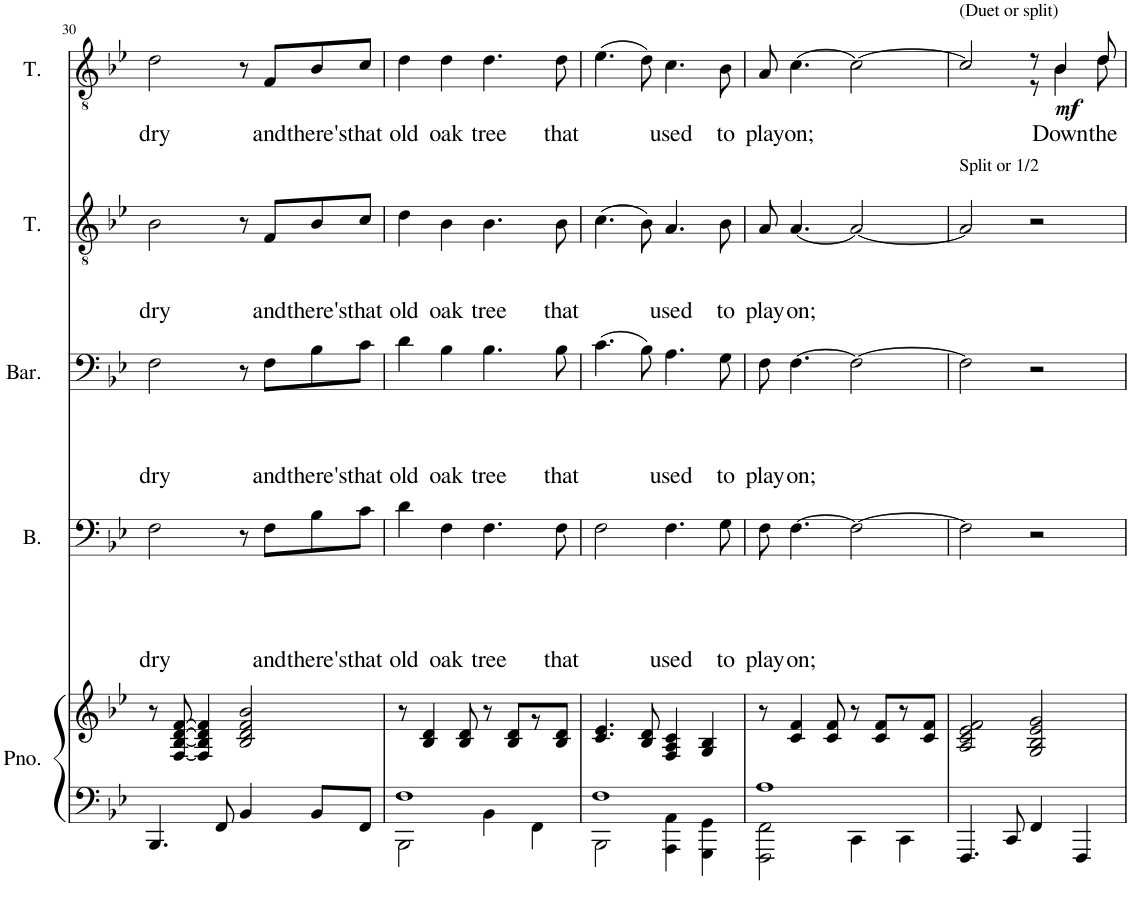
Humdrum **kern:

**kern	**kern	**kern	**text	**text	**text	**text	**kern	**text	**text	**text	**kern	**text	**text	**kern	**text	**dynam
*part5	*part5	*part4	*part4	*part4	*part4	*part4	*part3	*part3	*part3	*part3	*part2	*part2	*part2	*part1	*part1	*part1
*staff6	*staff5	*staff4	*staff4	*staff4	*staff4	*staff4	*staff3	*staff3	*staff3	*staff3	*staff2	*staff2	*staff2	*staff1	*staff1	*staff1
*I"Piano	*	*I"Bass	*	*	*	*	*I"Baritone	*	*	*	*I"Tenor	*	*	*I"Tenor	*	*
*I'Pno.	*	*I'B.	*	*	*	*	*I'Bar.	*	*	*	*I'T.	*	*	*I'T.	*	*
!!LO:PB:g=z
*clefF4	*clefG2	*clefF4	*	*	*	*	*clefF4	*	*	*	*clefGv2	*	*	*clefGv2	*	*
*k[b-e-]	*k[b-e-]	*k[b-e-]	*	*	*	*	*k[b-e-]	*	*	*	*k[b-e-]	*	*	*k[b-e-]	*	*
*M4/4	*M4/4	*M4/4	*	*	*	*	*M4/4	*	*	*	*M4/4	*	*	*M4/4	*	*
=30	=30	=30	=30	=30	=30	=30	=30	=30	=30	=30	=30	=30	=30	=30	=30	=30
!	!	!	!	!	!	!LO:LY:b	!	!	!	!LO:LY:b	!	!	!LO:LY:b	!	!LO:LY:b	!
4.BBB-/	8r	2F\	.	.	.	dry	2F\	.	.	dry	2B-\	.	dry	2d\	dry	.
.	[8F/ [8B-/ [8d/ [8f/	.	.	.	.	.	.	.	.	.	.	.	.	.	.	.
.	4F/] 4B-/] 4d/] 4f/]	.	.	.	.	.	.	.	.	.	.	.	.	.	.	.
8FF/	.	.	.	.	.	.	.	.	.	.	.	.	.	.	.	.
4BB-/	2B-/ 2d/ 2f/ 2b-/	8r	.	.	.	.	8r	.	.	.	8r	.	.	8r	.	.
!	!	!	!	!	!	!LO:LY:b	!	!	!	!LO:LY:b	!	!	!LO:LY:b	!	!LO:LY:b	!
.	.	8F\L	.	.	.	and	8F\L	.	.	and	8F/L	.	and	8F/L	and	.
!	!	!	!	!	!	!LO:LY:b	!	!	!	!LO:LY:b	!	!	!LO:LY:b	!	!LO:LY:b	!
8BB-/L	.	8B-\	.	.	.	there's	8B-\	.	.	there's	8B-/	.	there's	8B-/	there's	.
!	!	!	!	!	!	!LO:LY:b	!	!	!	!LO:LY:b	!	!	!LO:LY:b	!	!LO:LY:b	!
8FF/J	.	8c\J	.	.	.	that	8c\J	.	.	that	8c/J	.	that	8c/J	that	.
=31	=31	=31	=31	=31	=31	=31	=31	=31	=31	=31	=31	=31	=31	=31	=31	=31
*^	*	*	*	*	*	*	*	*	*	*	*	*	*	*	*	*
!	!	!	!	!	!	!	!LO:LY:b	!	!	!	!LO:LY:b	!	!	!LO:LY:b	!	!LO:LY:b	!
1F	2BBB-\	8r	4d\	.	.	.	old	4d\	.	.	old	4d\	.	old	4d\	old	.
.	.	4B-/ 4d/	.	.	.	.	.	.	.	.	.	.	.	.	.	.	.
!	!	!	!	!	!	!	!LO:LY:b	!	!	!	!LO:LY:b	!	!	!LO:LY:b	!	!LO:LY:b	!
.	.	.	4F\	.	.	.	oak	4B-\	.	.	oak	4B-\	.	oak	4d\	oak	.
.	.	8B-/ 8d/	.	.	.	.	.	.	.	.	.	.	.	.	.	.	.
!	!	!	!	!	!	!	!LO:LY:b	!	!	!	!LO:LY:b	!	!	!LO:LY:b	!	!LO:LY:b	!
.	4BB-\	8r	4.F\	.	.	.	tree	4.B-\	.	.	tree	4.B-\	.	tree	4.d\	tree	.
.	.	8B-/ 8d/L	.	.	.	.	.	.	.	.	.	.	.	.	.	.	.
.	4FF\	8r	.	.	.	.	.	.	.	.	.	.	.	.	.	.	.
!	!	!	!	!	!	!	!LO:LY:b	!	!	!	!LO:LY:b	!	!	!LO:LY:b	!	!LO:LY:b	!
.	.	8B-/ 8d/J	8F\	.	.	.	that	8B-\	.	.	that	8B-\	.	that	8d\	that	.
=32	=32	=32	=32	=32	=32	=32	=32	=32	=32	=32	=32	=32	=32	=32	=32	=32	=32
1F	2BBB-\	4.c/ 4.e-/	2F\	.	.	.	.	(4.c\	.	.	.	(4.c\	.	.	(4.e-\	.	.
.	.	8B-/ 8d/	.	.	.	.	.	8B-\)	.	.	.	8B-\)	.	.	8d\)	.	.
!	!	!	!	!	!	!	!LO:LY:b	!	!	!	!LO:LY:b	!	!	!LO:LY:b	!	!LO:LY:b	!
.	4AAA\ 4AA\	4F/ 4A/ 4c/	4.F\	.	.	.	used	4.A\	.	.	used	4.A/	.	used	4.c\	used	.
.	4GGG\ 4GG\	4G/ 4B-/	.	.	.	.	.	.	.	.	.	.	.	.	.	.	.
!	!	!	!	!	!	!	!LO:LY:b	!	!	!	!LO:LY:b	!	!	!LO:LY:b	!	!LO:LY:b	!
.	.	.	8G\	.	.	.	to	8G\	.	.	to	8B-\	.	to	8B-\	to	.
=33	=33	=33	=33	=33	=33	=33	=33	=33	=33	=33	=33	=33	=33	=33	=33	=33	=33
!	!	!	!	!	!	!	!LO:LY:b	!	!	!	!LO:LY:b	!	!	!LO:LY:b	!	!LO:LY:b	!
1A	2FFF\ 2FF\	8r	8F\	.	.	.	play	8F\	.	.	play	8A/	.	play	8A/	play	.
!	!	!	!	!	!	!	!LO:LY:b	!	!	!	!LO:LY:b	!	!	!LO:LY:b	!	!LO:LY:b	!
.	.	4c/ 4f/	[4.F\	.	.	.	on;	[4.F\	.	.	on;	[4.A/	.	on;	[4.c\	on;	.
.	.	8c/ 8f/	.	.	.	.	.	.	.	.	.	.	.	.	.	.	.
.	4CC\	8r	2F\_	.	.	.	.	2F\_	.	.	.	2A/_	.	.	2c\_	.	.
.	.	8c/ 8f/L	.	.	.	.	.	.	.	.	.	.	.	.	.	.	.
.	4CC\	8r	.	.	.	.	.	.	.	.	.	.	.	.	.	.	.
.	.	8c/ 8f/J	.	.	.	.	.	.	.	.	.	.	.	.	.	.	.
*v	*v	*	*	*	*	*	*	*	*	*	*	*	*	*	*	*	*
=34	=34	=34	=34	=34	=34	=34	=34	=34	=34	=34	=34	=34	=34	=34	=34	=34
*	*	*	*	*	*	*	*	*	*	*	*	*	*	*^	*	*
!	!	!	!	!	!	!	!	!	!	!	!	!	!	!LO:TX:a:t=(Duet or split)	!	!	!
!	!	!	!	!	!	!	!	!	!	!	!LO:TX:a:t=Split or 1/2	!	!	!	!	!	!
4.FFF/	2A/ 2c/ 2e-/ 2f/	2F\]	.	.	.	.	2F\]	.	.	.	2A/]	.	.	2c/]	2ryy	.	.
8CC/	.	.	.	.	.	.	.	.	.	.	.	.	.	.	.	.	.
4FF/	2G/ 2B-/ 2e-/ 2g/	2r	.	.	.	.	2r	.	.	.	2r	.	.	8r	8r	.	.
!	!	!	!	!	!	!	!	!	!	!	!	!	!	!	!	!LO:LY:b	!LO:DY:b
.	.	.	.	.	.	.	.	.	.	.	.	.	.	4B-/	4B-\	Down	mf
4FFF/	.	.	.	.	.	.	.	.	.	.	.	.	.	.	.	.	.
!	!	!	!	!	!	!	!	!	!	!	!	!	!	!	!	!LO:LY:b	!
.	.	.	.	.	.	.	.	.	.	.	.	.	.	8d/	8d\	the	.
*	*	*	*	*	*	*	*	*	*	*	*	*	*	*v	*v	*	*
=	=	=	=	=	=	=	=	=	=	=	=	=	=	=	=	=
*-	*-	*-	*-	*-	*-	*-	*-	*-	*-	*-	*-	*-	*-	*-	*-	*-
